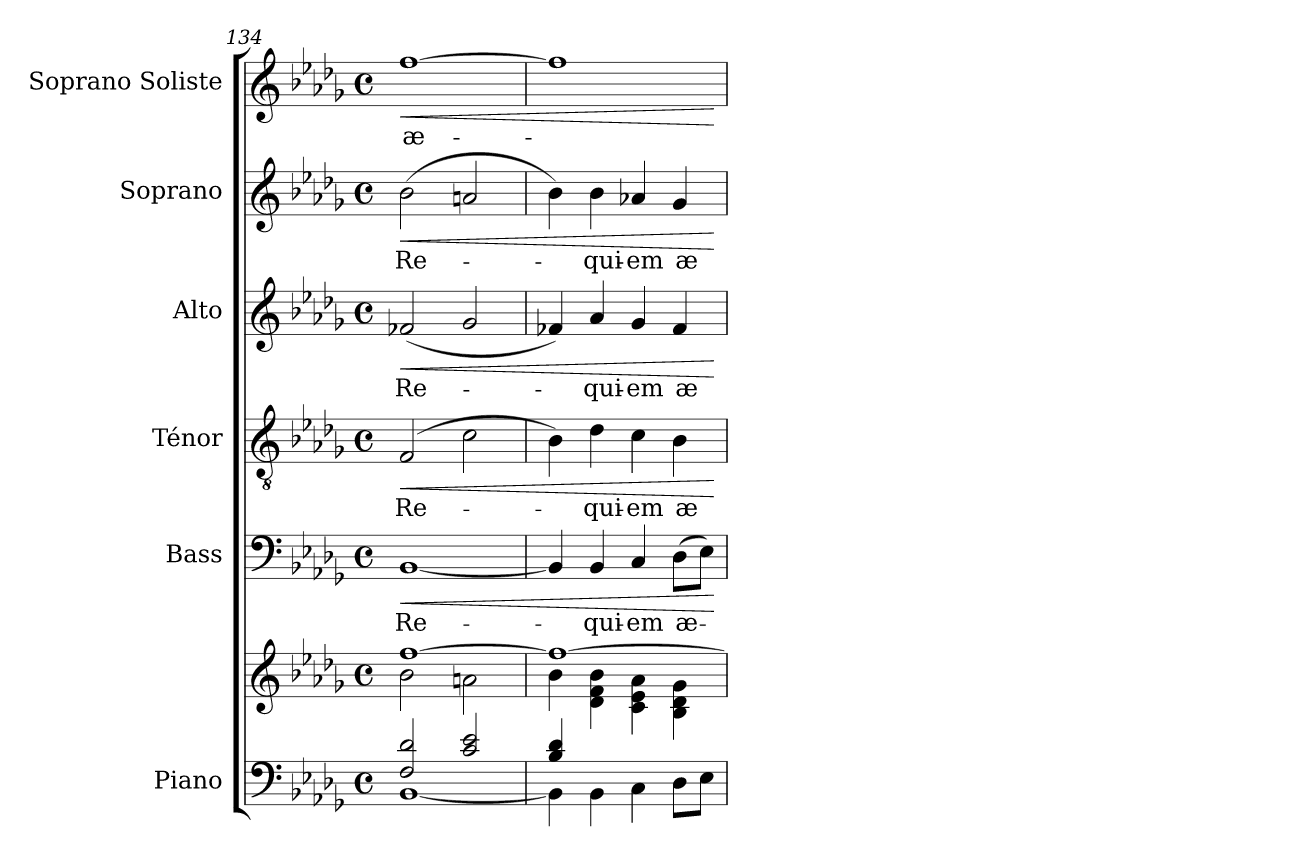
**kern	**kern	**kern	**text	**dynam	**kern	**text	**dynam	**kern	**text	**dynam	**kern	**text	**dynam	**kern	**text	**dynam
*part6	*part6	*part5	*part5	*part5	*part4	*part4	*part4	*part3	*part3	*part3	*part2	*part2	*part2	*part1	*part1	*part1
*staff7	*staff6	*staff5	*staff5	*staff5	*staff4	*staff4	*staff4	*staff3	*staff3	*staff3	*staff2	*staff2	*staff2	*staff1	*staff1	*staff1
*I"Piano	*	*I"Bass	*	*	*I"Ténor	*	*	*I"Alto	*	*	*I"Soprano	*	*	*I"Soprano Soliste	*	*
*I'Pno.	*	*I'B.	*	*	*I'T.	*	*	*I'A.	*	*	*I'S.	*	*	*	*	*
*clefF4	*clefG2	*clefF4	*	*	*clefGv2	*	*	*clefG2	*	*	*clefG2	*	*	*clefG2	*	*
*	*	*	*	*	*	*	*	*ITrd2c3	*	*	*	*	*	*	*	*
*k[b-e-a-d-g-]	*k[b-e-a-d-g-]	*k[b-e-a-d-g-]	*	*	*k[b-e-a-d-g-]	*	*	*k[b-e-]	*	*	*k[b-e-a-d-g-]	*	*	*k[b-e-a-d-g-]	*	*
*M4/4	*M4/4	*M4/4	*	*	*M4/4	*	*	*M4/4	*	*	*M4/4	*	*	*M4/4	*	*
*met(c)	*met(c)	*met(c)	*	*	*met(c)	*	*	*met(c)	*	*	*met(c)	*	*	*met(c)	*	*
=134	=134	=134	=134	=134	=134	=134	=134	=134	=134	=134	=134	=134	=134	=134	=134	=134
*^	*^	*	*	*	*	*	*	*	*	*	*	*	*	*	*	*
!	!	!	!	!	!	!LO:HP:b	!	!	!LO:HP:b	!	!	!LO:HP:b	!	!	!LO:HP:b	!	!	!LO:HP:b
2F/ 2d-/	[1BB-	[1ff	2b-\	[1BB-	Re-	<	(2F/	Re-	<	(2d-Xi/	Re-	<	(2b-\	Re-	<	[1ff	æ-	<
2c/ 2e-/	.	.	2an\	.	.	.	2c\	.	.	2e-i/	.	.	2an/	.	.	.	.	.
=135	=135	=135	=135	=135	=135	=135	=135	=135	=135	=135	=135	=135	=135	=135	=135	=135	=135	=135
4B-/ 4d-/	4BB-\]	1ff_	4b-\	4BB-/]	.	.	4B-\)	.	.	4d-Xi/)	.	.	4b-\)	.	.	1ff]	.	.
4ryy	4BB-\	.	4d-\ 4f\ 4b-\	4BB-/	-qui-	.	4d-\	-qui-	.	4fi/	-qui-	.	4b-\	-qui-	.	.	.	.
2ryy	4C\	.	4c\ 4e-\ 4a-\	4C/	-em	.	4c\	-em	.	4e-i/	-em	.	4a-X/	-em	.	.	.	.
.	8D-\L	.	4B-\ 4d-\ 4g-\	(8D-\L	æ-	.	4B-\	æ-	.	4d-i/	æ-	.	4g-/	æ-	.	.	.	.
.	8E-\J	.	.	8E-\J)	.	.	.	.	.	.	.	.	.	.	.	.	.	.
*v	*v	*	*	*	*	*	*	*	*	*	*	*	*	*	*	*	*	*
*	*v	*v	*	*	*	*	*	*	*	*	*	*	*	*	*	*	*
.	.	.	.	[	.	.	[	.	.	[	.	.	[	.	.	[
=	=	=	=	=	=	=	=	=	=	=	=	=	=	=	=	=
*-	*-	*-	*-	*-	*-	*-	*-	*-	*-	*-	*-	*-	*-	*-	*-	*-
